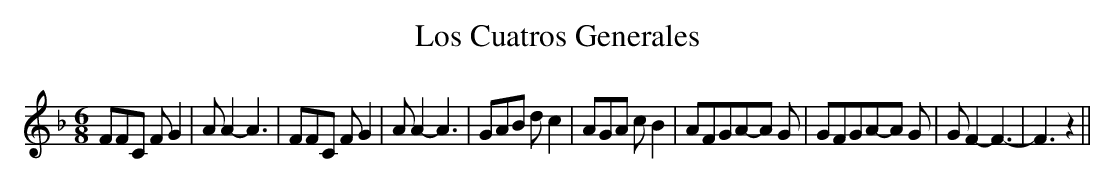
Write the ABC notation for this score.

X:1
T:Los Cuatros Generales
M:6/8
L:1/8
K:F
 FFC F G2| A A2- A3| FFC F G2| A A2- A3| GAB d c2| AGA c B2| AFGA-A G|\
 GFGA-A G| G F2- F3-| F3 z2||
